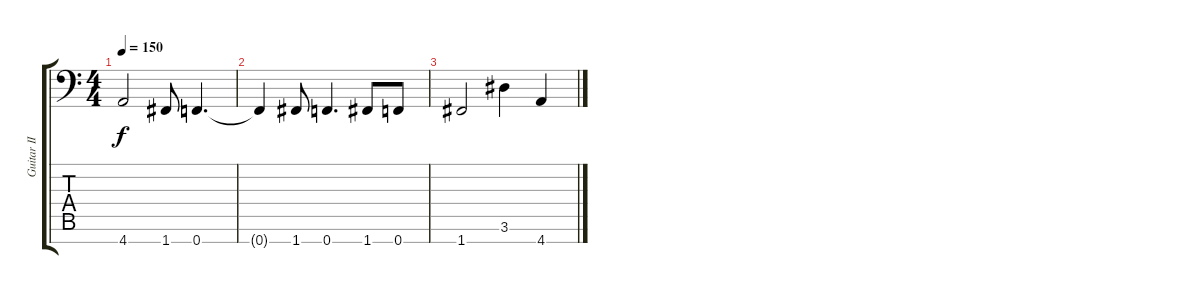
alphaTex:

\track ("Guitar II DAS URINATOR" "Guitar II ") {instrument overdrivenguitar}
\staff {score tabs}
\tuning (C4 G3 Eb3 Bb2 F2 C2 F1) {hide}
\ts (4 4)
\tempo 150
\clef f4
\ks c
4.7{t}.2{dy f} 1.7.8 0.7.4{d} |
0.7{t}.4 1.7.8 0.7.4{d} 1.7.8 0.7.8 |
1.7.2 3.6.4 4.7.4
